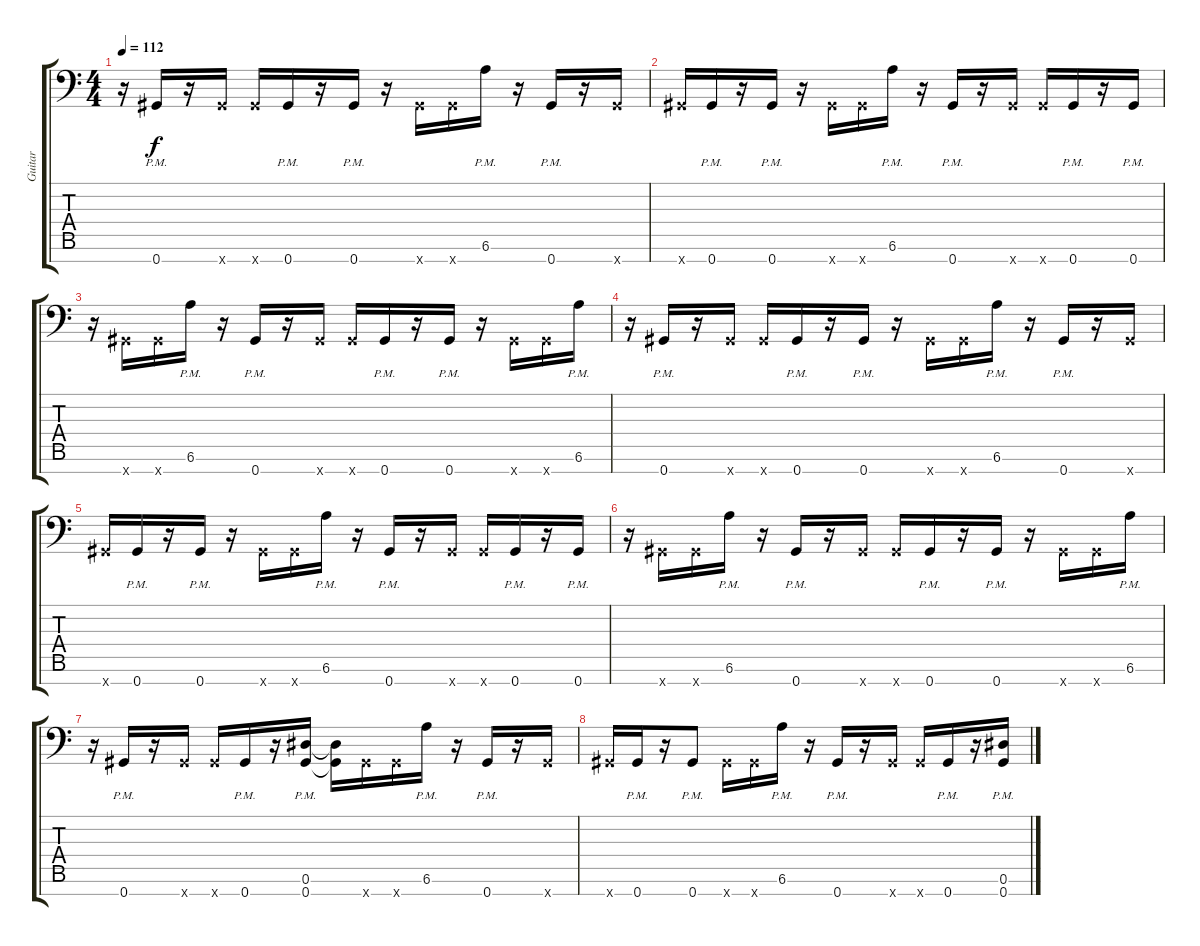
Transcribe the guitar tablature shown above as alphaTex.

\track ("Guitar" "Guitar") {instrument distortionguitar}
\staff {score tabs}
\tuning (Db4 Ab3 Eb3 Db3 Ab2 Eb2 Ab1) {hide}
\ts (4 4)
\tempo 112
\clef f4
\ks c
r.16{dy f} 0.7{pm}.16 r.16 0.7{x}.16 0.7{x}.16 0.7{pm}.16 r.16 0.7{pm}.16 r.16 0.7{x}.16 0.7{x}.16 6.6{pm}.16 r.16 0.7{pm}.16 r.16 0.7{x}.16 |
0.7{x}.16 0.7{pm}.16 r.16 0.7{pm}.16 r.16 0.7{x}.16 0.7{x}.16 6.6{pm}.16 r.16 0.7{pm}.16 r.16 0.7{x}.16 0.7{x}.16 0.7{pm}.16 r.16 0.7{pm}.16 |
r.16 0.7{x}.16 0.7{x}.16 6.6{pm}.16 r.16 0.7{pm}.16 r.16 0.7{x}.16 0.7{x}.16 0.7{pm}.16 r.16 0.7{pm}.16 r.16 0.7{x}.16 0.7{x}.16 6.6{pm}.16 |
r.16 0.7{pm}.16 r.16 0.7{x}.16 0.7{x}.16 0.7{pm}.16 r.16 0.7{pm}.16 r.16 0.7{x}.16 0.7{x}.16 6.6{pm}.16 r.16 0.7{pm}.16 r.16 0.7{x}.16 |
0.7{x}.16 0.7{pm}.16 r.16 0.7{pm}.16 r.16 0.7{x}.16 0.7{x}.16 6.6{pm}.16 r.16 0.7{pm}.16 r.16 0.7{x}.16 0.7{x}.16 0.7{pm}.16 r.16 0.7{pm}.16 |
r.16 0.7{x}.16 0.7{x}.16 6.6{pm}.16 r.16 0.7{pm}.16 r.16 0.7{x}.16 0.7{x}.16 0.7{pm}.16 r.16 0.7{pm}.16 r.16 0.7{x}.16 0.7{x}.16 6.6{pm}.16 |
r.16 0.7{pm}.16 r.16 0.7{x}.16 0.7{x}.16 0.7{pm}.16 r.16 (0.6{pm} 0.7{pm}).16 (0.6{t} 0.7{t}).16 0.7{x}.16 0.7{x}.16 6.6{pm}.16 r.16 0.7{pm}.16 r.16 0.7{x}.16 |
0.7{x}.16 0.7{pm}.16 r.16 0.7{pm}.8 0.7{x}.16 0.7{x}.16 6.6{pm}.16 r.16 0.7{pm}.16 r.16 0.7{x}.16 0.7{x}.16 0.7{pm}.16 r.16 (0.6{pm} 0.7{pm}).16
